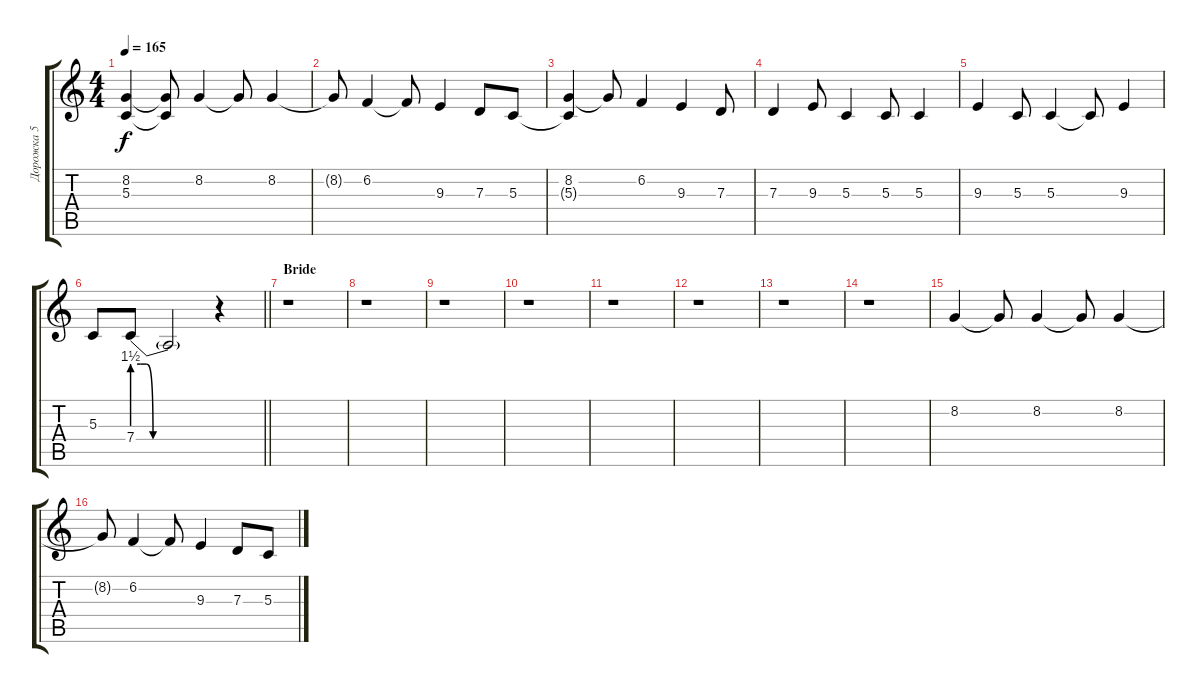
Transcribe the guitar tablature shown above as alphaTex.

\track ("Дорожка 5" "Дорожка 5") {instrument altosax}
\staff {score tabs}
\tuning (E4 B3 G3 D3 A2 E2) {hide}
\ts (4 4)
\tempo 165
\clef g2
\ks c
(8.2 5.3{t}).4{dy f} (8.2{t} 5.3{t}).8 8.2.4 8.2{t}.8 8.2.4 |
8.2{t}.8 6.2.4 6.2{t}.8 9.3.4 7.3.8 5.3.8 |
(8.2 5.3{t}).4 8.2{t}.8 6.2.4 9.3.4 7.3.8 |
7.3.4 9.3.8 5.3.4 5.3.8 5.3.4 |
9.3.4 5.3.8 5.3.4 5.3{t}.8 9.3.4 |
\barLineRight lightlight
5.3.8 7.4{be (custom 0 6 6 6 10 6 15 0 30 0 60 0)}.8 7.4{t}.2 r.4 |
\section ("" "Bride")
r.1 |
r.1 |
r.1 |
r.1 |
r.1 |
r.1 |
r.1 |
r.1 |
8.2.4 8.2{t}.8 8.2.4 8.2{t}.8 8.2.4 |
8.2{t}.8 6.2.4 6.2{t}.8 9.3.4 7.3.8 5.3.8
